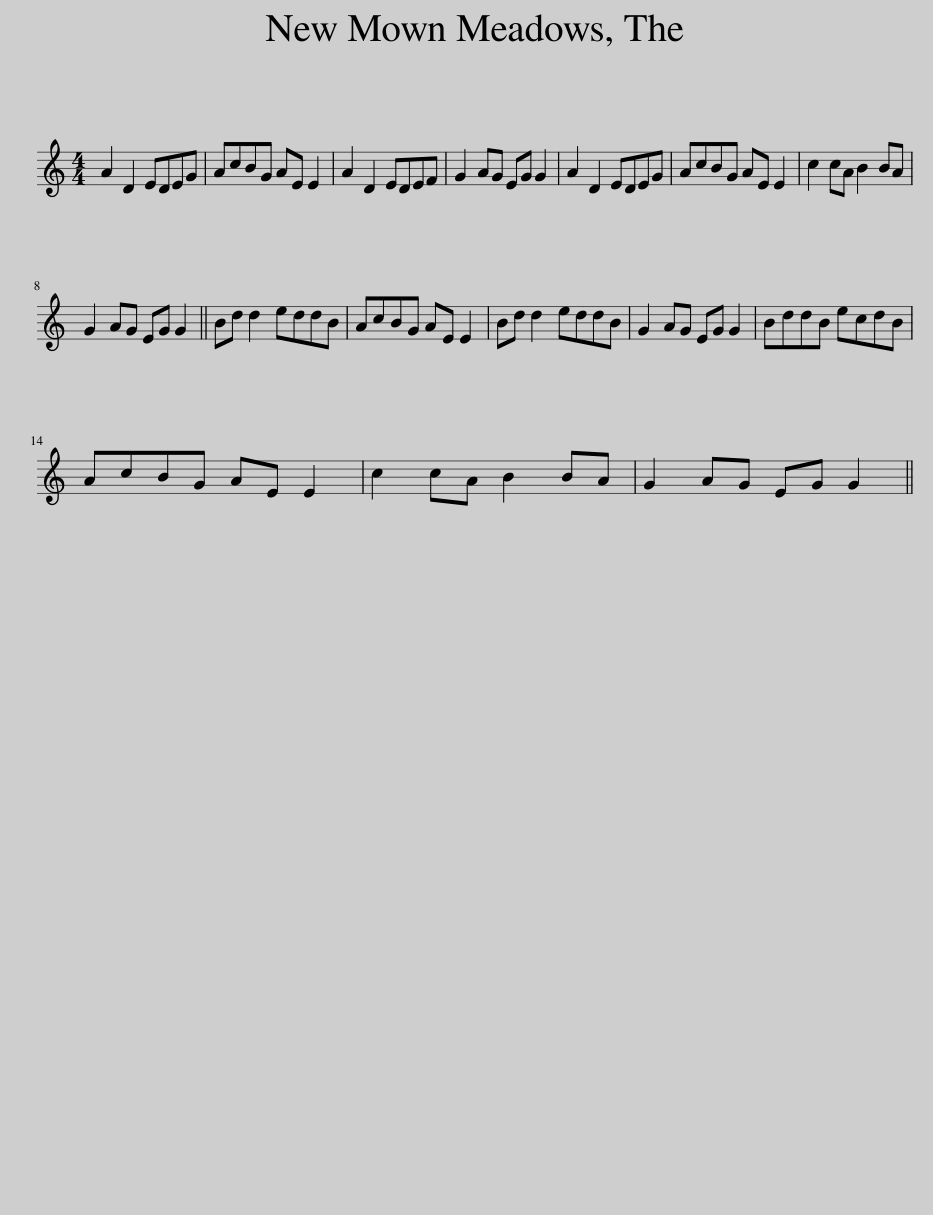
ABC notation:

X:1
L:1/8
M:4/4
I:linebreak $
K:C
V:1 treble
V:1
 A2 D2 EDEG | AcBG AE E2 | A2 D2 EDEF | G2 AG EG G2 | A2 D2 EDEG | %5
 AcBG AE E2 | c2 cA B2 BA |$ G2 AG EG G2 || Bd d2 eddB | AcBG AE E2 | %10
 Bd d2 eddB | G2 AG EG G2 | BddB ecdB |$ AcBG AE E2 | c2 cA B2 BA | %15
 G2 AG EG G2 || %16
